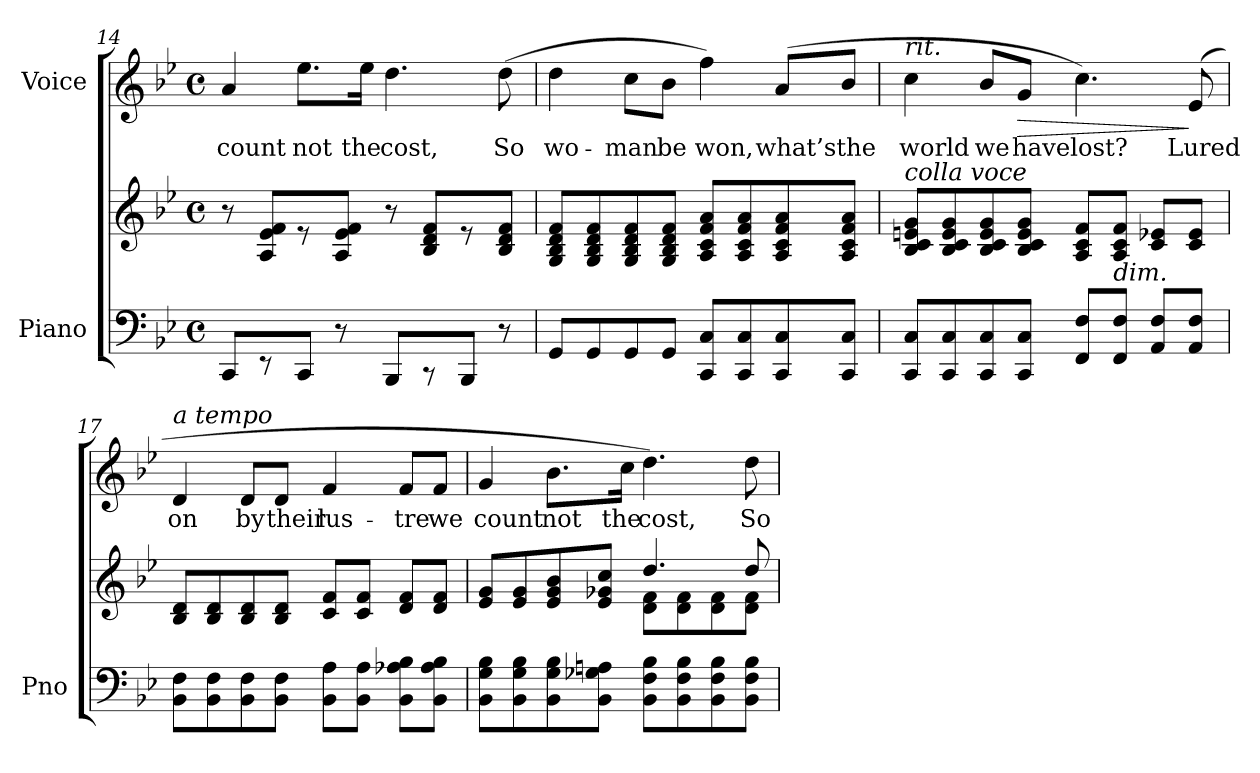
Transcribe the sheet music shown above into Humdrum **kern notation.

**kern	**kern	**kern	**text	**dynam
*part2	*part2	*part1	*part1	*part1
*staff3	*staff2	*staff1	*staff1	*staff1
*I"Piano	*	*I"Voice	*	*
*I'Pno	*	*	*	*
*clefF4	*clefG2	*clefG2	*	*
*k[b-e-]	*k[b-e-]	*k[b-e-]	*	*
*M4/4	*M4/4	*M4/4	*	*
*met(c)	*met(c)	*met(c)	*	*
=14	=14	=14	=14	=14
8CC/L	8r	4a/	count	.
8r	8A/ 8e-/ 8f/L	.	.	.
8CC/J	8r	8.ee-\L	not	.
8r	8A/ 8e-/ 8f/J	.	.	.
.	.	16ee-\Jk	the	.
8BBB-/L	8r	4.dd\	cost,	.
8r	8B-/ 8d/ 8f/L	.	.	.
8BBB-/J	8r	.	.	.
8r	8B-/ 8d/ 8f/J	(8dd\	So	.
=15	=15	=15	=15	=15
8GG/L	8G/ 8B-/ 8d/ 8f/L	4dd\	wo-	.
8GG/	8G/ 8B-/ 8d/ 8f/	.	.	.
8GG/	8G/ 8B-/ 8d/ 8f/	8cc\L	-man	.
8GG/J	8G/ 8B-/ 8d/ 8f/J	8b-\J	be	.
8CC/ 8C/L	8A/ 8c/ 8f/ 8a/L	4ff\)	won,	.
8CC/ 8C/	8A/ 8c/ 8f/ 8a/	.	.	.
8CC/ 8C/	8A/ 8c/ 8f/ 8a/	(>8a/L	what’s	.
8CC/ 8C/J	8A/ 8c/ 8f/ 8a/J	8b-/J	the	.
=16	=16	=16	=16	=16
!	!	!LO:TX:i:t=rit.	!	!
!	!LO:TX:i:t=colla voce	!	!	!
8CC/ 8C/L	8B-/ 8c/ 8en/ 8g/L	4cc\	world	.
8CC/ 8C/	8B-/ 8c/ 8e/ 8g/	.	.	.
8CC/ 8C/	8B-/ 8c/ 8e/ 8g/	8b-/L	we	.
!	!	!	!	!LO:HP:b
8CC/ 8C/J	8B-/ 8c/ 8e/ 8g/J	8g/J	have	>
8FF/ 8F/L	8A/ 8c/ 8f/L	4.cc\)	lost?	.
!	!LO:TX:b:i:t=dim.	!	!	!
8FF/ 8F/J	8A/ 8c/ 8f/J	.	.	.
8AA/ 8F/L	8c/ 8e-X/L	.	.	.
8AA/ 8F/J	8c/ 8e-/J	(8e-/	Lured	]
=17	=17	=17	=17	=17
!	!	!LO:TX:i:t=a tempo	!	!
8BB-\ 8F\L	8B-/ 8d/L	4d/	on	.
8BB-\ 8F\	8B-/ 8d/	.	.	.
8BB-\ 8F\	8B-/ 8d/	8d/L	by	.
8BB-\ 8F\J	8B-/ 8d/J	8d/J	their	.
8BB-\ 8A\L	8c/ 8f/L	4f/	lus-	.
8BB-\ 8A\J	8c/ 8f/J	.	.	.
8BB-\ 8A-X\ 8B-\L	8d/ 8f/L	8f/L	-tre	.
8BB-\ 8A-\ 8B-\J	8d/ 8f/J	8f/J	we	.
=18	=18	=18	=18	=18
*	*^	*	*	*
8BB-\ 8G\ 8B-\L	8e-/ 8g/L	2ryy	4g/	count	.
8BB-\ 8G\ 8B-\	8e-/ 8g/	.	.	.	.
8BB-\ 8G\ 8B-\	8e-/ 8g/ 8b-/	.	8.b-\L	not	.
8BB-\ 8G-X\ 8An\J	8e-/ 8g-X/ 8cc/J	.	.	.	.
.	.	.	16cc\Jk	the	.
8BB-\ 8F\ 8B-\L	4.dd/	8d\ 8f\L	4.dd\)	cost,	.
8BB-\ 8F\ 8B-\	.	8d\ 8f\	.	.	.
8BB-\ 8F\ 8B-\	.	8d\ 8f\	.	.	.
8BB-\ 8F\ 8B-\J	8dd/	8d\ 8f\J	8dd\	So	.
*	*v	*v	*	*	*
=	=	=	=	=
*-	*-	*-	*-	*-
